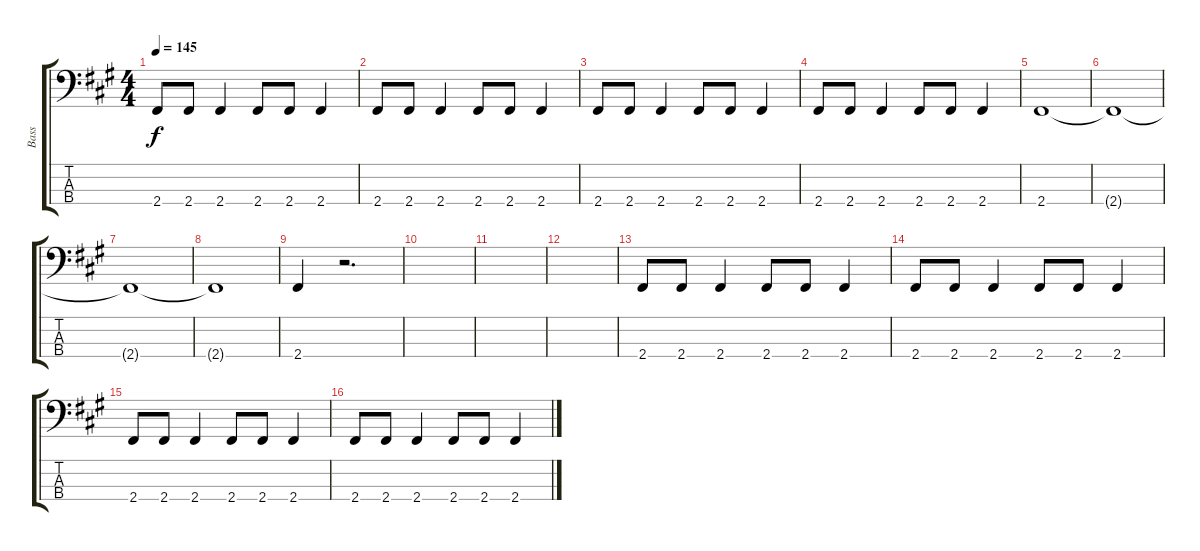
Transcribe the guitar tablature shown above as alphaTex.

\track ("Bass" "Bass") {instrument electricbassfinger}
\staff {score tabs}
\tuning (G2 D2 A1 E1) {hide}
\ts (4 4)
\tempo 145
\clef f4
\ks a
2.4.8{dy f} 2.4.8 2.4.4 2.4.8 2.4.8 2.4.4 |
2.4.8 2.4.8 2.4.4 2.4.8 2.4.8 2.4.4 |
2.4.8 2.4.8 2.4.4 2.4.8 2.4.8 2.4.4 |
2.4.8 2.4.8 2.4.4 2.4.8 2.4.8 2.4.4 |
2.4.1 |
2.4{t}.1 |
2.4{t}.1 |
2.4{t}.1 |
2.4.4 r.2{d} |
|
|
|
2.4.8 2.4.8 2.4.4 2.4.8 2.4.8 2.4.4 |
2.4.8 2.4.8 2.4.4 2.4.8 2.4.8 2.4.4 |
2.4.8 2.4.8 2.4.4 2.4.8 2.4.8 2.4.4 |
2.4.8 2.4.8 2.4.4 2.4.8 2.4.8 2.4.4
